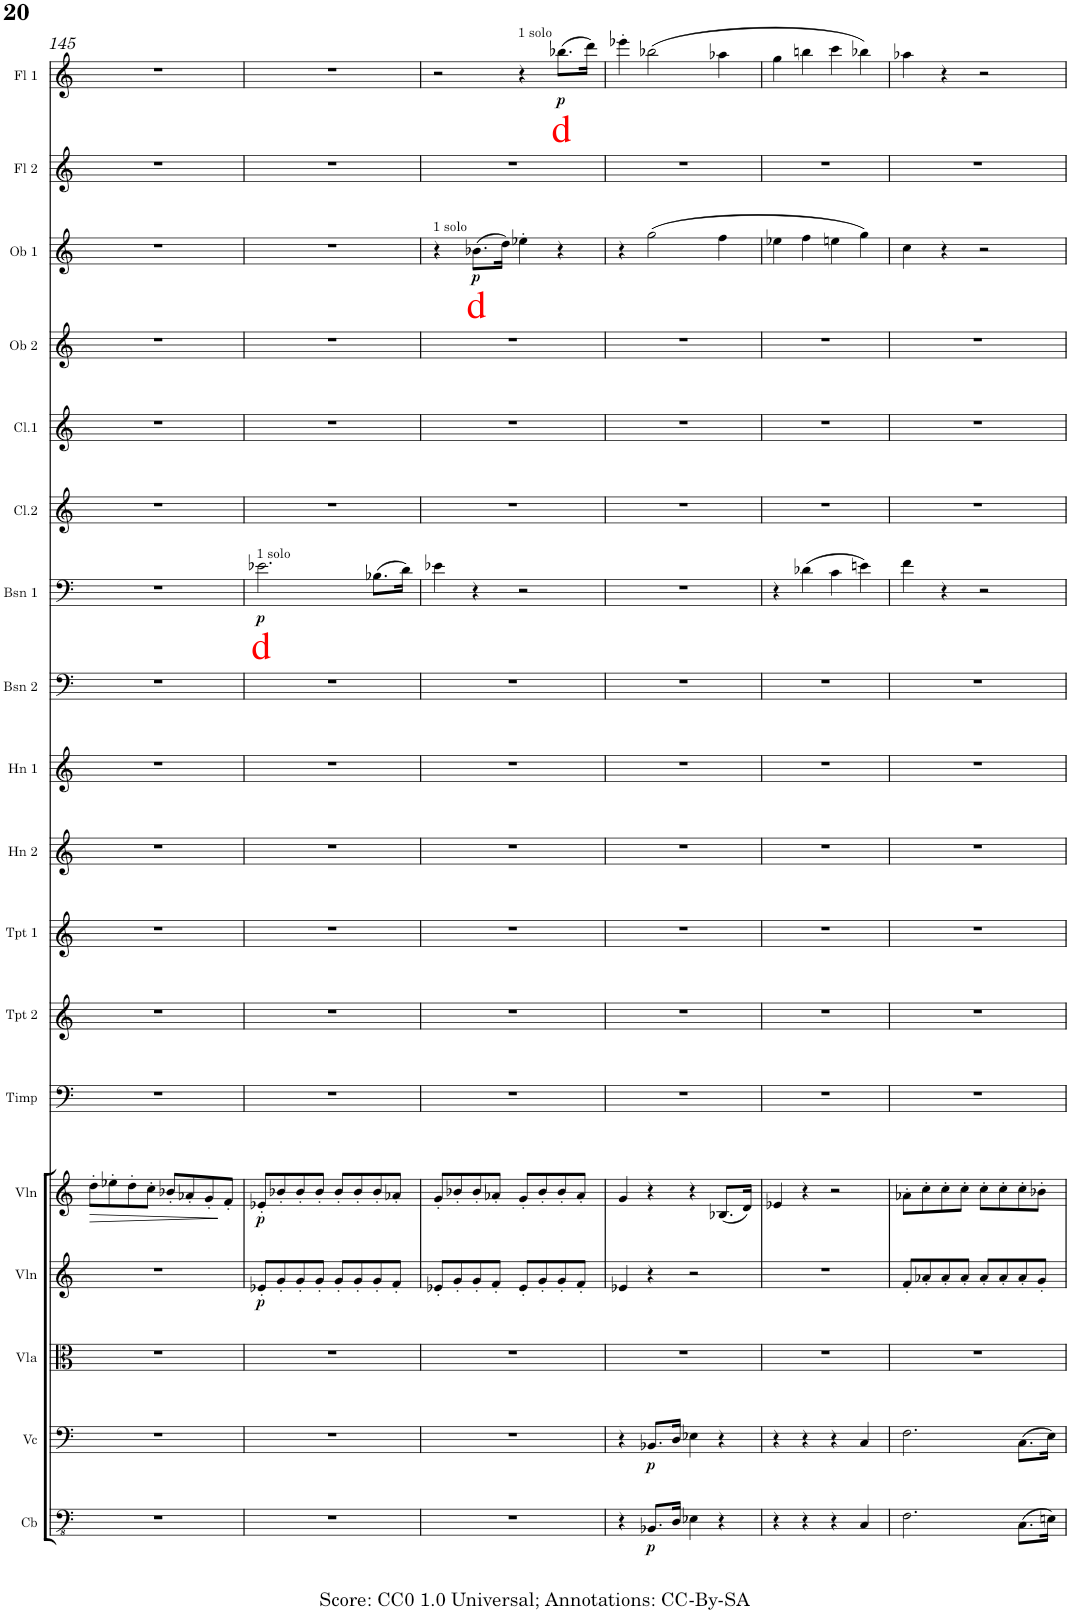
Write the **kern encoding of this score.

**kern	**dynam	**kern	**dynam	**kern	**kern	**dynam	**kern	**dynam	**kern	**kern	**kern	**kern	**kern	**kern	**kern	**text	**dynam	**kern	**kern	**kern	**kern	**text	**dynam	**kern	**kern	**text	**dynam
*part18	*part18	*part17	*part17	*part16	*part15	*part15	*part14	*part14	*part13	*part12	*part11	*part10	*part9	*part8	*part7	*part7	*part7	*part6	*part5	*part4	*part3	*part3	*part3	*part2	*part1	*part1	*part1
*staff18	*staff18	*staff17	*staff17	*staff16	*staff15	*staff15	*staff14	*staff14	*staff13	*staff12	*staff11	*staff10	*staff9	*staff8	*staff7	*staff7	*staff7	*staff6	*staff5	*staff4	*staff3	*staff3	*staff3	*staff2	*staff1	*staff1	*staff1
*I"Contrabass	*	*I"Violoncello	*	*I"Viola	*I"Violin	*	*I"Violin	*	*I"Timpani	*I"C Trumpet 2	*I"C Trumpet 1	*I"C Horn 2	*I"C Horn 1	*I"Bassoon 2	*I"Bassoon 1	*	*	*I"C Clarinet 2	*I"C Clarinet 1	*I"Oboe 2	*I"Oboe 1	*	*	*I"Flute 2	*I"Flute 1	*	*
*I'Cb	*	*I'Vc	*	*I'Vla	*I'Vln	*	*I'Vln	*	*I'Timp	*I'Tpt 2	*I'Tpt 1	*I'Hn 2	*I'Hn 1	*I'Bsn 2	*I'Bsn 1	*	*	*I'Cl.2	*I'Cl.1	*I'Ob 2	*I'Ob 1	*	*	*I'Fl 2	*I'Fl 1	*	*
!!LO:PB:g=z
*clefFv4	*	*clefF4	*	*clefC3	*clefG2	*	*clefG2	*	*clefF4	*clefG2	*clefG2	*clefG2	*clefG2	*clefF4	*clefF4	*	*	*clefG2	*clefG2	*clefG2	*clefG2	*	*	*clefG2	*clefG2	*	*
*	*	*	*	*	*	*	*	*	*	*	*	*Trd7c12	*Trd7c12	*	*	*	*	*Trd1c2	*Trd1c2	*	*	*	*	*	*	*	*
*k[]	*	*k[]	*	*k[]	*k[]	*	*k[]	*	*k[]	*k[]	*k[]	*k[]	*k[]	*k[]	*k[]	*	*	*k[]	*k[]	*k[]	*k[]	*	*	*k[]	*k[]	*	*
*M2/2	*	*M2/2	*	*M2/2	*M2/2	*	*M2/2	*	*M2/2	*M2/2	*M2/2	*M2/2	*M2/2	*M2/2	*M2/2	*	*	*M2/2	*M2/2	*M2/2	*M2/2	*	*	*M2/2	*M2/2	*	*
*met(c|)	*	*met(c|)	*	*met(c|)	*met(c|)	*	*met(c|)	*	*met(c|)	*met(c|)	*met(c|)	*met(c|)	*met(c|)	*met(c|)	*met(c|)	*	*	*met(c|)	*met(c|)	*met(c|)	*met(c|)	*	*	*met(c|)	*met(c|)	*	*
=145	=145	=145	=145	=145	=145	=145	=145	=145	=145	=145	=145	=145	=145	=145	=145	=145	=145	=145	=145	=145	=145	=145	=145	=145	=145	=145	=145
!	!	!	!	!	!	!	!	!LO:HP:b	!	!	!	!	!	!	!	!	!	!	!	!	!	!	!	!	!	!	!
1r	.	1r	.	1r	1r	.	8dd'\L	>	1r	1r	1r	1r	1r	1r	1r	.	.	1r	1r	1r	1r	.	.	1r	1r	.	.
.	.	.	.	.	.	.	8ee-X'\	.	.	.	.	.	.	.	.	.	.	.	.	.	.	.	.	.	.	.	.
.	.	.	.	.	.	.	8dd'\	.	.	.	.	.	.	.	.	.	.	.	.	.	.	.	.	.	.	.	.
.	.	.	.	.	.	.	8cc'\J	.	.	.	.	.	.	.	.	.	.	.	.	.	.	.	.	.	.	.	.
.	.	.	.	.	.	.	8b-X'/L	.	.	.	.	.	.	.	.	.	.	.	.	.	.	.	.	.	.	.	.
.	.	.	.	.	.	.	8a-X'/	.	.	.	.	.	.	.	.	.	.	.	.	.	.	.	.	.	.	.	.
.	.	.	.	.	.	.	8g'/	.	.	.	.	.	.	.	.	.	.	.	.	.	.	.	.	.	.	.	.
.	.	.	.	.	.	.	8f'/J	]	.	.	.	.	.	.	.	.	.	.	.	.	.	.	.	.	.	.	.
=146	=146	=146	=146	=146	=146	=146	=146	=146	=146	=146	=146	=146	=146	=146	=146	=146	=146	=146	=146	=146	=146	=146	=146	=146	=146	=146	=146
!	!	!	!	!	!	!	!	!	!	!	!	!	!	!	!LO:TX:a:t=1 solo	!	!	!	!	!	!	!	!	!	!	!	!
!	!	!	!	!	!	!LO:DY:b	!	!LO:DY:b	!	!	!	!	!	!	!	!LO:LY:b:color=#FF0000	!LO:DY:b	!	!	!	!	!	!	!	!	!	!
1r	.	1r	.	1r	8e-X'/L	p	8e-X'/L	p	1r	1r	1r	1r	1r	1r	2.e-X\	d	p	1r	1r	1r	1r	.	.	1r	1r	.	.
.	.	.	.	.	8g'/	.	8b-X'/	.	.	.	.	.	.	.	.	.	.	.	.	.	.	.	.	.	.	.	.
.	.	.	.	.	8g'/	.	8b-'/	.	.	.	.	.	.	.	.	.	.	.	.	.	.	.	.	.	.	.	.
.	.	.	.	.	8g'/J	.	8b-'/J	.	.	.	.	.	.	.	.	.	.	.	.	.	.	.	.	.	.	.	.
.	.	.	.	.	8g'/L	.	8b-'/L	.	.	.	.	.	.	.	.	.	.	.	.	.	.	.	.	.	.	.	.
.	.	.	.	.	8g'/	.	8b-'/	.	.	.	.	.	.	.	.	.	.	.	.	.	.	.	.	.	.	.	.
.	.	.	.	.	8g'/	.	8b-'/	.	.	.	.	.	.	.	(8.B-X\L	.	.	.	.	.	.	.	.	.	.	.	.
.	.	.	.	.	8f'/J	.	8a-X'/J	.	.	.	.	.	.	.	.	.	.	.	.	.	.	.	.	.	.	.	.
.	.	.	.	.	.	.	.	.	.	.	.	.	.	.	16d\Jk)	.	.	.	.	.	.	.	.	.	.	.	.
=147	=147	=147	=147	=147	=147	=147	=147	=147	=147	=147	=147	=147	=147	=147	=147	=147	=147	=147	=147	=147	=147	=147	=147	=147	=147	=147	=147
!	!	!	!	!	!	!	!	!	!	!	!	!	!	!	!	!	!	!	!	!	!LO:TX:a:t=1 solo	!	!	!	!	!	!
1r	.	1r	.	1r	8e-X'/L	.	8g'/L	.	1r	1r	1r	1r	1r	1r	4e-X\	.	.	1r	1r	1r	4r	.	.	1r	2r	.	.
.	.	.	.	.	8g'/	.	8b-X'/	.	.	.	.	.	.	.	.	.	.	.	.	.	.	.	.	.	.	.	.
!	!	!	!	!	!	!	!	!	!	!	!	!	!	!	!	!	!	!	!	!	!	!LO:LY:b:color=#FF0000	!LO:DY:b	!	!	!	!
.	.	.	.	.	8g'/	.	8b-'/	.	.	.	.	.	.	.	4r	.	.	.	.	.	(8.b-X\L	d	p	.	.	.	.
.	.	.	.	.	8f'/J	.	8a-X'/J	.	.	.	.	.	.	.	.	.	.	.	.	.	.	.	.	.	.	.	.
.	.	.	.	.	.	.	.	.	.	.	.	.	.	.	.	.	.	.	.	.	16dd\Jk)	.	.	.	.	.	.
!	!	!	!	!	!	!	!	!	!	!	!	!	!	!	!	!	!	!	!	!	!	!	!	!	!LO:TX:a:t=1 solo	!	!
.	.	.	.	.	8e-'/L	.	8g'/L	.	.	.	.	.	.	.	2r	.	.	.	.	.	4ee-X'\	.	.	.	4r	.	.
.	.	.	.	.	8g'/	.	8b-'/	.	.	.	.	.	.	.	.	.	.	.	.	.	.	.	.	.	.	.	.
!	!	!	!	!	!	!	!	!	!	!	!	!	!	!	!	!	!	!	!	!	!	!	!	!	!	!LO:LY:b:color=#FF0000	!LO:DY:b
.	.	.	.	.	8g'/	.	8b-'/	.	.	.	.	.	.	.	.	.	.	.	.	.	4r	.	.	.	(8.bb-X\L	d	p
.	.	.	.	.	8f'/J	.	8a-'/J	.	.	.	.	.	.	.	.	.	.	.	.	.	.	.	.	.	.	.	.
.	.	.	.	.	.	.	.	.	.	.	.	.	.	.	.	.	.	.	.	.	.	.	.	.	16ddd\Jk)	.	.
=148	=148	=148	=148	=148	=148	=148	=148	=148	=148	=148	=148	=148	=148	=148	=148	=148	=148	=148	=148	=148	=148	=148	=148	=148	=148	=148	=148
4r	.	4r	.	1r	4e-X/	.	4g/	.	1r	1r	1r	1r	1r	1r	1r	.	.	1r	1r	1r	4r	.	.	1r	4eee-X'\	.	.
!	!LO:DY:b	!	!LO:DY:b	!	!	!	!	!	!	!	!	!	!	!	!	!	!	!	!	!	!	!	!	!	!	!	!
8.BBB-X/L	p	8.BB-X/L	p	.	4r	.	4r	.	.	.	.	.	.	.	.	.	.	.	.	.	(2gg\	.	.	.	(2bb-X\	.	.
16DD/Jk	.	16D/Jk	.	.	.	.	.	.	.	.	.	.	.	.	.	.	.	.	.	.	.	.	.	.	.	.	.
4EE-X\	.	4E-X\	.	.	2r	.	4r	.	.	.	.	.	.	.	.	.	.	.	.	.	.	.	.	.	.	.	.
4r	.	4r	.	.	.	.	(8.B-X/L	.	.	.	.	.	.	.	.	.	.	.	.	.	4ff\	.	.	.	4aa-X\	.	.
.	.	.	.	.	.	.	16d/Jk)	.	.	.	.	.	.	.	.	.	.	.	.	.	.	.	.	.	.	.	.
=149	=149	=149	=149	=149	=149	=149	=149	=149	=149	=149	=149	=149	=149	=149	=149	=149	=149	=149	=149	=149	=149	=149	=149	=149	=149	=149	=149
4r	.	4r	.	1r	1r	.	4e-X/	.	1r	1r	1r	1r	1r	1r	4r	.	.	1r	1r	1r	4ee-X\	.	.	1r	4gg\	.	.
4r	.	4r	.	.	.	.	4r	.	.	.	.	.	.	.	(4d-X\	.	.	.	.	.	4ff\	.	.	.	4bbn\	.	.
4r	.	4r	.	.	.	.	2r	.	.	.	.	.	.	.	4c\	.	.	.	.	.	4een\	.	.	.	4ccc\	.	.
4CC/	.	4C/	.	.	.	.	.	.	.	.	.	.	.	.	4en\)	.	.	.	.	.	4gg\)	.	.	.	4bb-X\)	.	.
=150	=150	=150	=150	=150	=150	=150	=150	=150	=150	=150	=150	=150	=150	=150	=150	=150	=150	=150	=150	=150	=150	=150	=150	=150	=150	=150	=150
2.FF\	.	2.F\	.	1r	8f'/L	.	8a-X'\L	.	1r	1r	1r	1r	1r	1r	4f\	.	.	1r	1r	1r	4cc\	.	.	1r	4aa-X\	.	.
.	.	.	.	.	8a-X'/	.	8cc'\	.	.	.	.	.	.	.	.	.	.	.	.	.	.	.	.	.	.	.	.
.	.	.	.	.	8a-'/	.	8cc'\	.	.	.	.	.	.	.	4r	.	.	.	.	.	4r	.	.	.	4r	.	.
.	.	.	.	.	8a-'/J	.	8cc'\J	.	.	.	.	.	.	.	.	.	.	.	.	.	.	.	.	.	.	.	.
.	.	.	.	.	8a-'/L	.	8cc'\L	.	.	.	.	.	.	.	2r	.	.	.	.	.	2r	.	.	.	2r	.	.
.	.	.	.	.	8a-'/	.	8cc'\	.	.	.	.	.	.	.	.	.	.	.	.	.	.	.	.	.	.	.	.
(8.CC\L	.	(8.C\L	.	.	8a-'/	.	8cc'\	.	.	.	.	.	.	.	.	.	.	.	.	.	.	.	.	.	.	.	.
.	.	.	.	.	8g'/J	.	8b-X'\J	.	.	.	.	.	.	.	.	.	.	.	.	.	.	.	.	.	.	.	.
16EEn\Jk)	.	16E\Jk)	.	.	.	.	.	.	.	.	.	.	.	.	.	.	.	.	.	.	.	.	.	.	.	.	.
=	=	=	=	=	=	=	=	=	=	=	=	=	=	=	=	=	=	=	=	=	=	=	=	=	=	=	=
*-	*-	*-	*-	*-	*-	*-	*-	*-	*-	*-	*-	*-	*-	*-	*-	*-	*-	*-	*-	*-	*-	*-	*-	*-	*-	*-	*-
